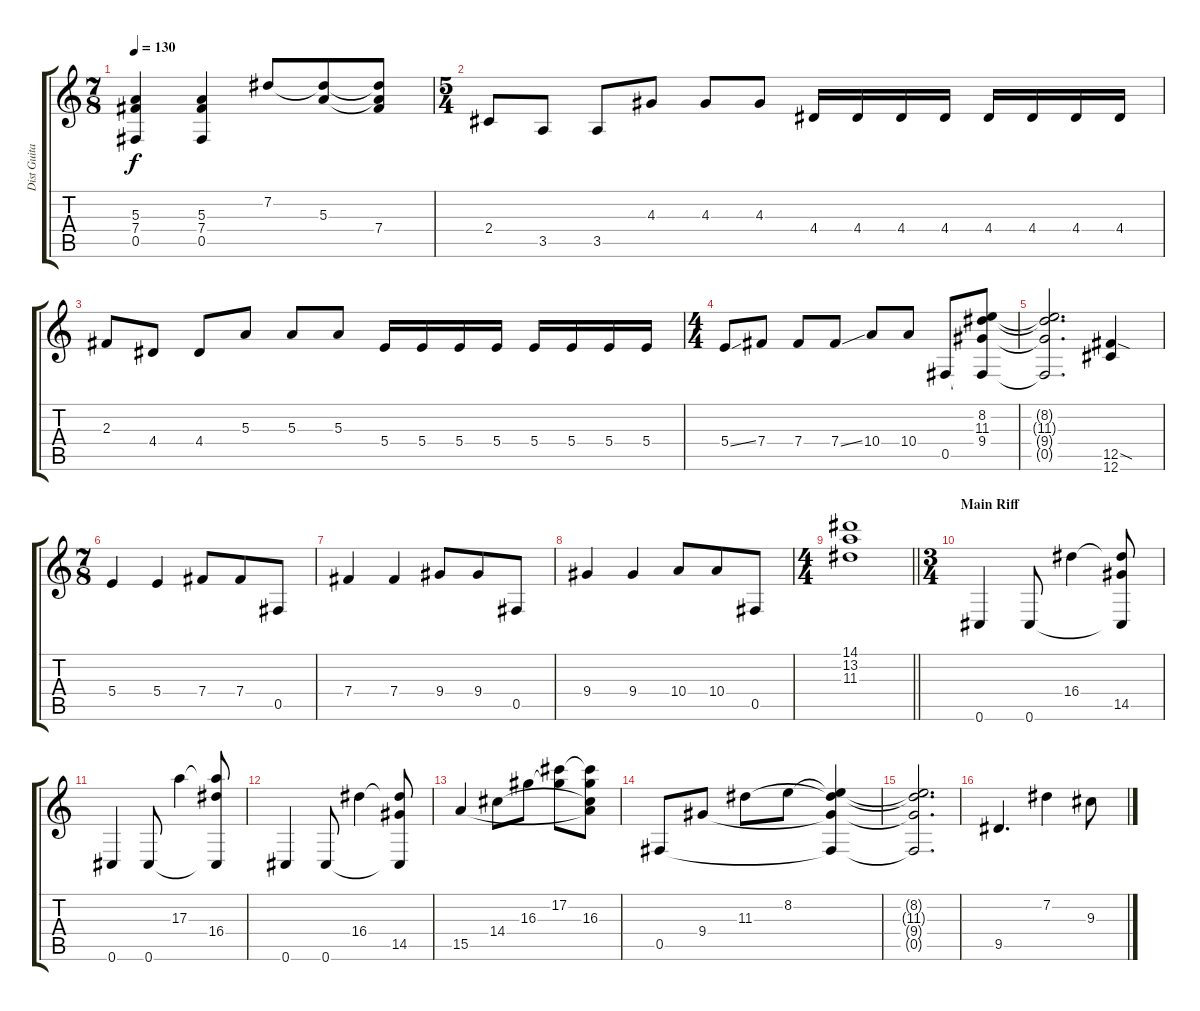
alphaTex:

\track ("Dist Guitar 1 Vanco" "Dist Guita") {instrument overdrivenguitar}
\staff {score tabs}
\tuning (Db4 Ab3 E3 B2 Gb2 Db2) {hide}
\ts (7 8)
\tempo 130
\clef g2
\ks c
(5.3 7.4 0.5).4{dy f} (5.3 7.4 0.5).4 7.2.8 (7.2{t} 5.3).8 (7.2{t} 5.3{t} 7.4).8 |
\ts (5 4)
2.4.8 3.5.8 3.5.8 4.3.8 4.3.8 4.3.8 4.4.16 4.4.16 4.4.16 4.4.16 4.4.16 4.4.16 4.4.16 4.4.16 |
2.3.8 4.4.8 4.4.8 5.3.8 5.3.8 5.3.8 5.4.16 5.4.16 5.4.16 5.4.16 5.4.16 5.4.16 5.4.16 5.4.16 |
\ts (4 4)
5.4{ss}.8 7.4.8 7.4.8 7.4{ss}.8 10.4.8 10.4.8 0.5.8 (8.2 11.3 9.4 0.5{t}).8 |
(8.2{t} 11.3{t} 9.4{t} 0.5{t}).2{d} (12.5{sod} 12.6).4 |
\ts (7 8)
5.4.4 5.4.4 7.4.8 7.4.8 0.5.8 |
7.4.4 7.4.4 9.4.8 9.4.8 0.5.8 |
9.4.4 9.4.4 10.4.8 10.4.8 0.5.8 |
\ts (4 4)
\barLineRight lightlight
(14.1 13.2 11.3).1 |
\ts (3 4)
\section ("" "Main Riff")
0.6.4 0.6.8 16.4.4 (16.4{t} 14.5 0.6{t}).8 |
0.6.4 0.6.8 17.3.4 (17.3{t} 16.4 0.6{t}).8 |
0.6.4 0.6.8 16.4.4 (16.4{t} 14.5 0.6{t}).8 |
15.5.4 14.4.8 16.3.8 (17.2 16.3{t}).8 (17.2{t} 16.3 14.4{t} 15.5{t}).8 |
0.5.8 9.4.8 11.3.8 8.2.8 (8.2{t} 11.3{t} 9.4{t} 0.5{t}).4 |
(8.2{t} 11.3{t} 9.4{t} 0.5{t}).2{d} |
9.5.4{d} 7.2.4 9.3.8
